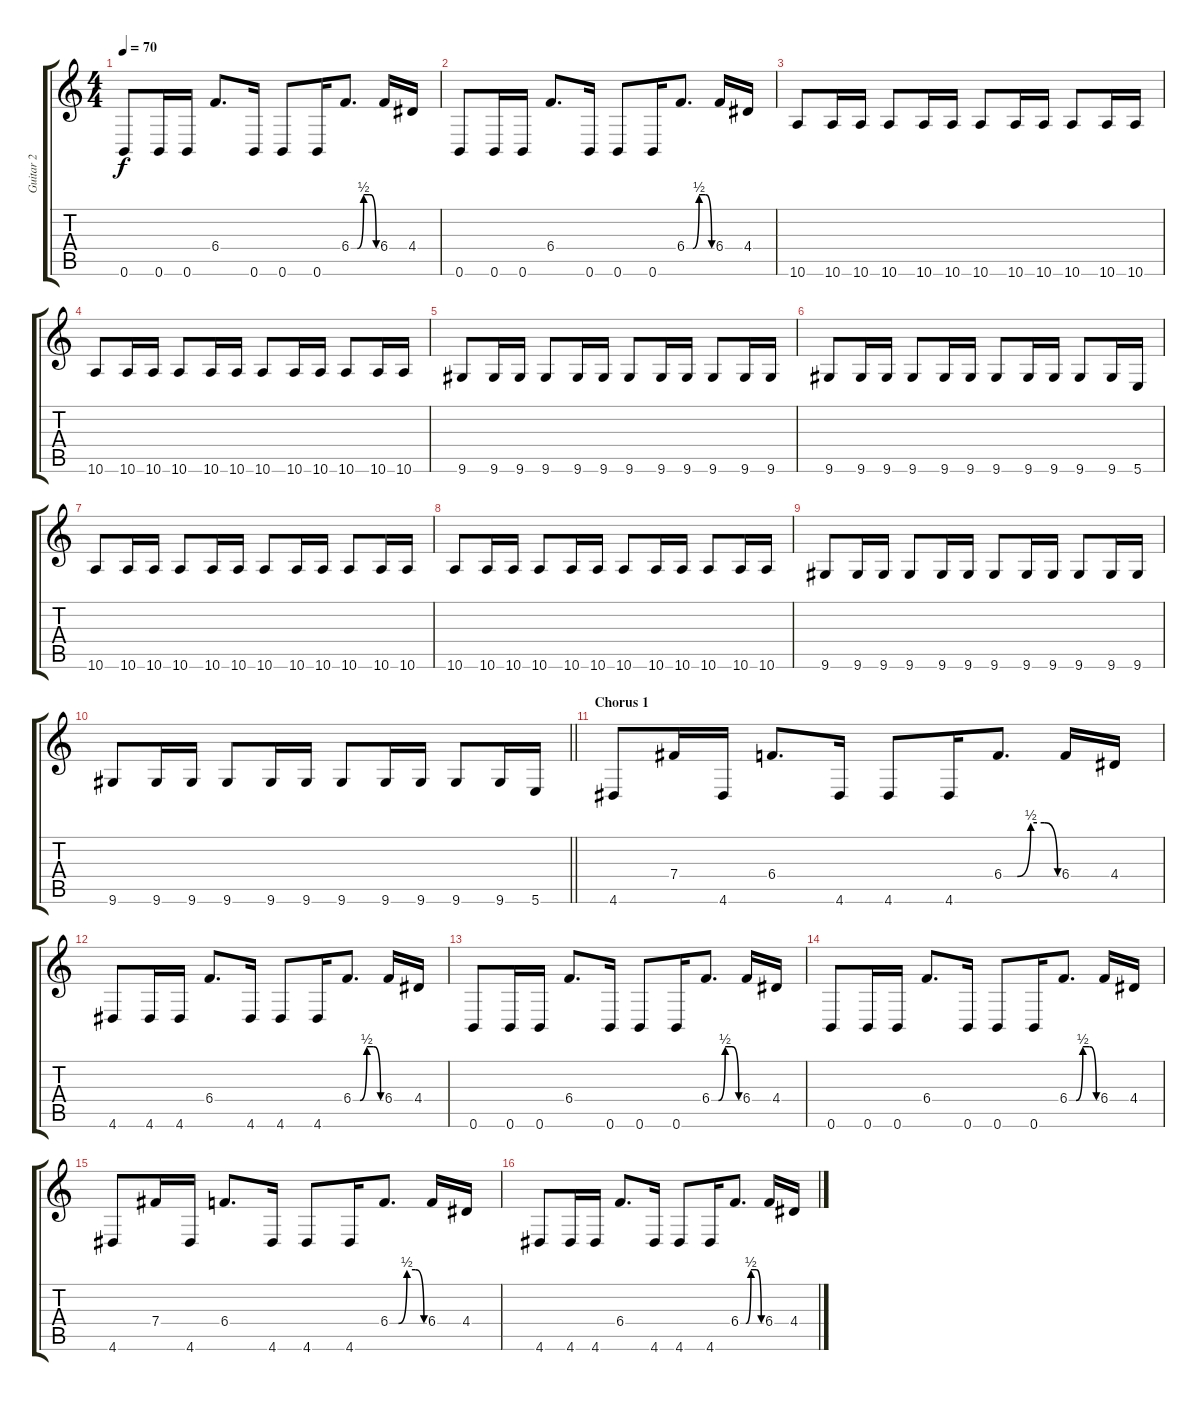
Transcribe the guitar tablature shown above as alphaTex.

\track ("Guitar 2" "Guitar 2") {instrument distortionguitar}
\staff {score tabs}
\tuning (Eb4 B3 Gb3 B2 Gb2 B1) {hide}
\ts (4 4)
\tempo 70
\clef g2
\ks c
0.6.8{dy f} 0.6.16 0.6.16 6.4.8{d} 0.6.16 0.6.8 0.6.16 6.4{be (custom 0 0 15 0 30 2 45 2 60 0)}.8{d} 6.4.16 4.4.16 |
0.6.8 0.6.16 0.6.16 6.4.8{d} 0.6.16 0.6.8 0.6.16 6.4{be (custom 0 0 15 0 30 2 45 2 60 0)}.8{d} 6.4.16 4.4.16 |
10.6.8 10.6.16 10.6.16 10.6.8 10.6.16 10.6.16 10.6.8 10.6.16 10.6.16 10.6.8 10.6.16 10.6.16 |
10.6.8 10.6.16 10.6.16 10.6.8 10.6.16 10.6.16 10.6.8 10.6.16 10.6.16 10.6.8 10.6.16 10.6.16 |
9.6.8 9.6.16 9.6.16 9.6.8 9.6.16 9.6.16 9.6.8 9.6.16 9.6.16 9.6.8 9.6.16 9.6.16 |
9.6.8 9.6.16 9.6.16 9.6.8 9.6.16 9.6.16 9.6.8 9.6.16 9.6.16 9.6.8 9.6.16 5.6.16 |
10.6.8 10.6.16 10.6.16 10.6.8 10.6.16 10.6.16 10.6.8 10.6.16 10.6.16 10.6.8 10.6.16 10.6.16 |
10.6.8 10.6.16 10.6.16 10.6.8 10.6.16 10.6.16 10.6.8 10.6.16 10.6.16 10.6.8 10.6.16 10.6.16 |
9.6.8 9.6.16 9.6.16 9.6.8 9.6.16 9.6.16 9.6.8 9.6.16 9.6.16 9.6.8 9.6.16 9.6.16 |
\barLineRight lightlight
9.6.8 9.6.16 9.6.16 9.6.8 9.6.16 9.6.16 9.6.8 9.6.16 9.6.16 9.6.8 9.6.16 5.6.16 |
\section ("" "Chorus 1")
4.6.8 7.4.16 4.6.16 6.4.8{d} 4.6.16 4.6.8 4.6.16 6.4{be (custom 0 0 15 0 30 2 45 2 60 0)}.8{d} 6.4.16 4.4.16 |
4.6.8 4.6.16 4.6.16 6.4.8{d} 4.6.16 4.6.8 4.6.16 6.4{be (custom 0 0 15 0 30 2 45 2 60 0)}.8{d} 6.4.16 4.4.16 |
0.6.8 0.6.16 0.6.16 6.4.8{d} 0.6.16 0.6.8 0.6.16 6.4{be (custom 0 0 15 0 30 2 45 2 60 0)}.8{d} 6.4.16 4.4.16 |
0.6.8 0.6.16 0.6.16 6.4.8{d} 0.6.16 0.6.8 0.6.16 6.4{be (custom 0 0 15 0 30 2 45 2 60 0)}.8{d} 6.4.16 4.4.16 |
4.6.8 7.4.16 4.6.16 6.4.8{d} 4.6.16 4.6.8 4.6.16 6.4{be (custom 0 0 15 0 30 2 45 2 60 0)}.8{d} 6.4.16 4.4.16 |
4.6.8 4.6.16 4.6.16 6.4.8{d} 4.6.16 4.6.8 4.6.16 6.4{be (custom 0 0 15 0 30 2 45 2 60 0)}.8{d} 6.4.16 4.4.16
